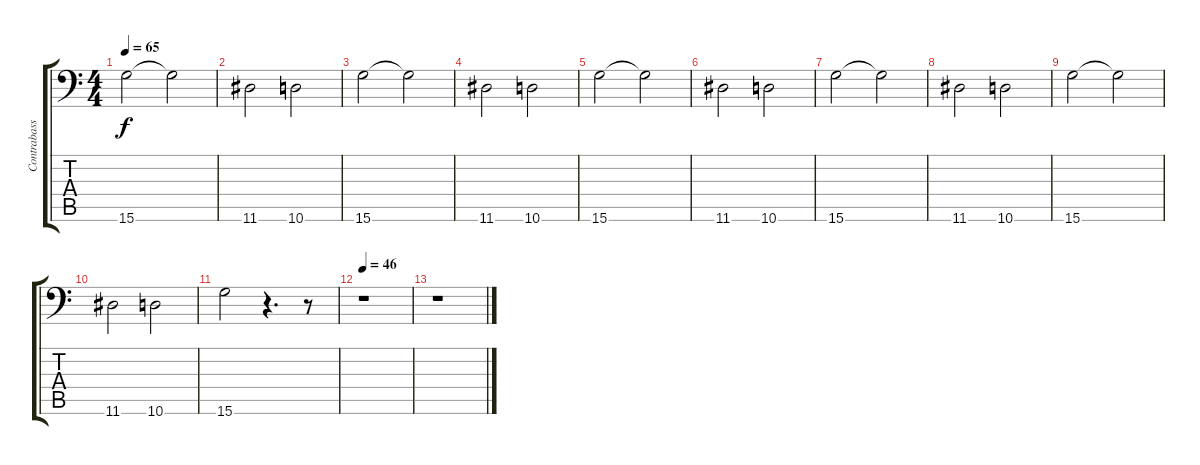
\track ("Contrabass" "Contrabass") {instrument contrabass}
\staff {score tabs}
\tuning (E4 B3 G3 D3 A2 E1) {hide}
\ts (4 4)
\tempo 65
\clef f4
\ks c
15.6.2{dy f} 15.6{t}.2 |
11.6.2 10.6.2 |
15.6.2 15.6{t}.2 |
11.6.2 10.6.2 |
15.6.2 15.6{t}.2 |
11.6.2 10.6.2 |
15.6.2 15.6{t}.2 |
11.6.2 10.6.2 |
15.6.2 15.6{t}.2 |
11.6.2 10.6.2 |
15.6.2{volume 8} r.4{d} r.8 |
\tempo 46
r.1 |
r.1
